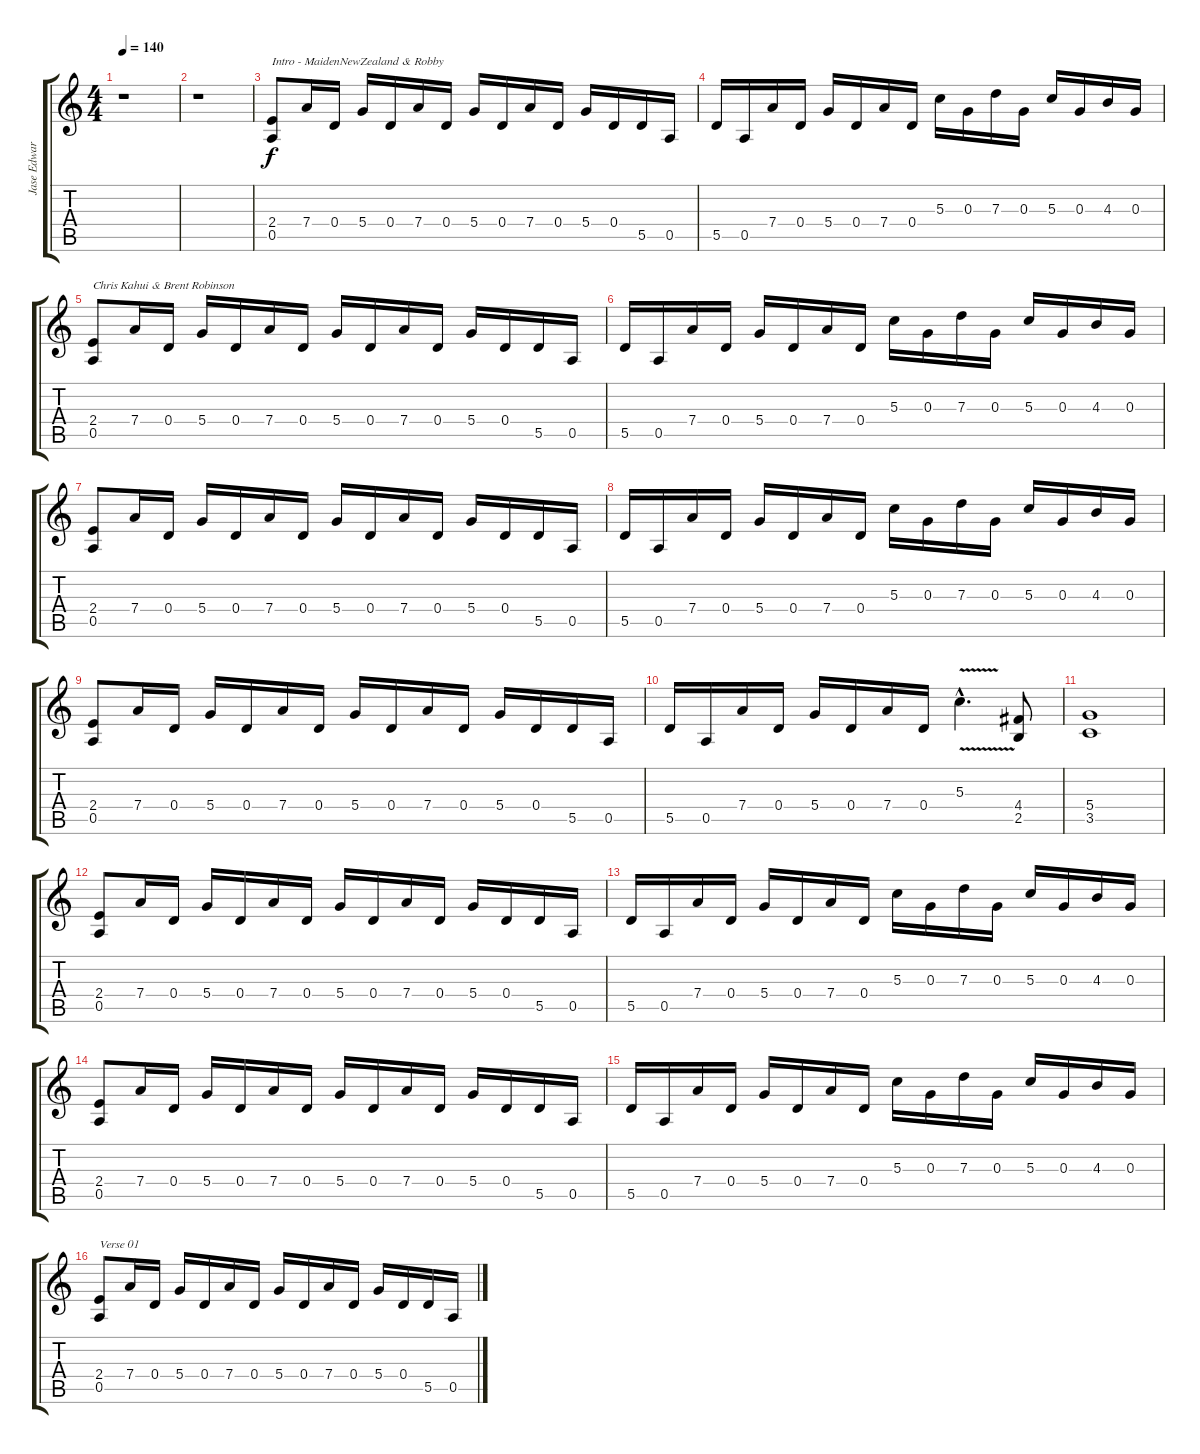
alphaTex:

\track ("Jase Edwards" "Jase Edwar") {instrument distortionguitar}
\staff {score tabs}
\tuning (E4 B3 G3 D3 A2 E2) {hide}
\ts (4 4)
\tempo 140
\clef g2
\ks c
r.1{dy f instrument distortionguitar} |
r.1 |
(2.4 0.5).8{txt "Intro - MaidenNewZealand & Robby"} 7.4.16 0.4.16 5.4.16 0.4.16 7.4.16 0.4.16 5.4.16 0.4.16 7.4.16 0.4.16 5.4.16 0.4.16 5.5.16 0.5.16 |
5.5.16 0.5.16 7.4.16 0.4.16 5.4.16 0.4.16 7.4.16 0.4.16 5.3.16 0.3.16 7.3.16 0.3.16 5.3.16 0.3.16 4.3.16 0.3.16 |
(2.4 0.5).8{txt "Chris Kahui & Brent Robinson"} 7.4.16 0.4.16 5.4.16 0.4.16 7.4.16 0.4.16 5.4.16 0.4.16 7.4.16 0.4.16 5.4.16 0.4.16 5.5.16 0.5.16 |
5.5.16 0.5.16 7.4.16 0.4.16 5.4.16 0.4.16 7.4.16 0.4.16 5.3.16 0.3.16 7.3.16 0.3.16 5.3.16 0.3.16 4.3.16 0.3.16 |
(2.4 0.5).8 7.4.16 0.4.16 5.4.16 0.4.16 7.4.16 0.4.16 5.4.16 0.4.16 7.4.16 0.4.16 5.4.16 0.4.16 5.5.16 0.5.16 |
5.5.16 0.5.16 7.4.16 0.4.16 5.4.16 0.4.16 7.4.16 0.4.16 5.3.16 0.3.16 7.3.16 0.3.16 5.3.16 0.3.16 4.3.16 0.3.16 |
(2.4 0.5).8 7.4.16 0.4.16 5.4.16 0.4.16 7.4.16 0.4.16 5.4.16 0.4.16 7.4.16 0.4.16 5.4.16 0.4.16 5.5.16 0.5.16 |
5.5.16 0.5.16 7.4.16 0.4.16 5.4.16 0.4.16 7.4.16 0.4.16 5.3{v hac}.4{d} (4.4 2.5).8 |
(5.4 3.5).1 |
(2.4 0.5).8 7.4.16 0.4.16 5.4.16 0.4.16 7.4.16 0.4.16 5.4.16 0.4.16 7.4.16 0.4.16 5.4.16 0.4.16 5.5.16 0.5.16 |
5.5.16 0.5.16 7.4.16 0.4.16 5.4.16 0.4.16 7.4.16 0.4.16 5.3.16 0.3.16 7.3.16 0.3.16 5.3.16 0.3.16 4.3.16 0.3.16 |
(2.4 0.5).8 7.4.16 0.4.16 5.4.16 0.4.16 7.4.16 0.4.16 5.4.16 0.4.16 7.4.16 0.4.16 5.4.16 0.4.16 5.5.16 0.5.16 |
5.5.16 0.5.16 7.4.16 0.4.16 5.4.16 0.4.16 7.4.16 0.4.16 5.3.16 0.3.16 7.3.16 0.3.16 5.3.16 0.3.16 4.3.16 0.3.16 |
(2.4 0.5).8{txt "Verse 01"} 7.4.16 0.4.16 5.4.16 0.4.16 7.4.16 0.4.16 5.4.16 0.4.16 7.4.16 0.4.16 5.4.16 0.4.16 5.5.16 0.5.16
